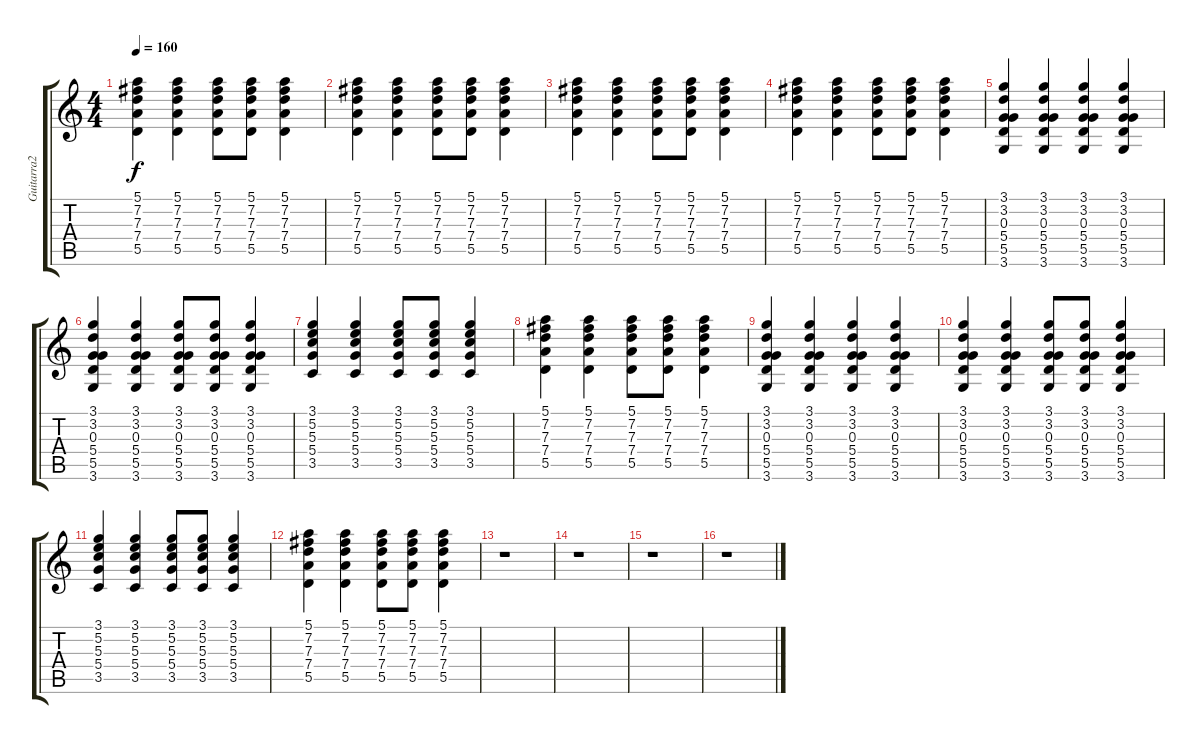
\track ("Guitarra2" "Guitarra2") {instrument overdrivenguitar}
\staff {score tabs}
\tuning (E4 B3 G3 D3 A2 E2) {hide}
\ts (4 4)
\tempo 160
\clef g2
\ks c
(5.1 7.2 7.3 7.4 5.5).4{dy f} (5.1 7.2 7.3 7.4 5.5).4 (5.1 7.2 7.3 7.4 5.5).8 (5.1 7.2 7.3 7.4 5.5).8 (5.1 7.2 7.3 7.4 5.5).4 |
(5.1 7.2 7.3 7.4 5.5).4 (5.1 7.2 7.3 7.4 5.5).4 (5.1 7.2 7.3 7.4 5.5).8 (5.1 7.2 7.3 7.4 5.5).8 (5.1 7.2 7.3 7.4 5.5).4 |
(5.1 7.2 7.3 7.4 5.5).4 (5.1 7.2 7.3 7.4 5.5).4 (5.1 7.2 7.3 7.4 5.5).8 (5.1 7.2 7.3 7.4 5.5).8 (5.1 7.2 7.3 7.4 5.5).4 |
(5.1 7.2 7.3 7.4 5.5).4 (5.1 7.2 7.3 7.4 5.5).4 (5.1 7.2 7.3 7.4 5.5).8 (5.1 7.2 7.3 7.4 5.5).8 (5.1 7.2 7.3 7.4 5.5).4 |
(3.1 3.2 0.3 5.4 5.5 3.6).4 (3.1 3.2 0.3 5.4 5.5 3.6).4 (3.1 3.2 0.3 5.4 5.5 3.6).4 (3.1 3.2 0.3 5.4 5.5 3.6).4 |
(3.1 3.2 0.3 5.4 5.5 3.6).4 (3.1 3.2 0.3 5.4 5.5 3.6).4 (3.1 3.2 0.3 5.4 5.5 3.6).8 (3.1 3.2 0.3 5.4 5.5 3.6).8 (3.1 3.2 0.3 5.4 5.5 3.6).4 |
(3.1 5.2 5.3 5.4 3.5).4 (3.1 5.2 5.3 5.4 3.5).4 (3.1 5.2 5.3 5.4 3.5).8 (3.1 5.2 5.3 5.4 3.5).8 (3.1 5.2 5.3 5.4 3.5).4 |
(5.1 7.2 7.3 7.4 5.5).4 (5.1 7.2 7.3 7.4 5.5).4 (5.1 7.2 7.3 7.4 5.5).8 (5.1 7.2 7.3 7.4 5.5).8 (5.1 7.2 7.3 7.4 5.5).4 |
(3.1 3.2 0.3 5.4 5.5 3.6).4 (3.1 3.2 0.3 5.4 5.5 3.6).4 (3.1 3.2 0.3 5.4 5.5 3.6).4 (3.1 3.2 0.3 5.4 5.5 3.6).4 |
(3.1 3.2 0.3 5.4 5.5 3.6).4 (3.1 3.2 0.3 5.4 5.5 3.6).4 (3.1 3.2 0.3 5.4 5.5 3.6).8 (3.1 3.2 0.3 5.4 5.5 3.6).8 (3.1 3.2 0.3 5.4 5.5 3.6).4 |
(3.1 5.2 5.3 5.4 3.5).4 (3.1 5.2 5.3 5.4 3.5).4 (3.1 5.2 5.3 5.4 3.5).8 (3.1 5.2 5.3 5.4 3.5).8 (3.1 5.2 5.3 5.4 3.5).4 |
(5.1 7.2 7.3 7.4 5.5).4 (5.1 7.2 7.3 7.4 5.5).4 (5.1 7.2 7.3 7.4 5.5).8 (5.1 7.2 7.3 7.4 5.5).8 (5.1 7.2 7.3 7.4 5.5).4 |
r.1 |
r.1 |
r.1 |
r.1
